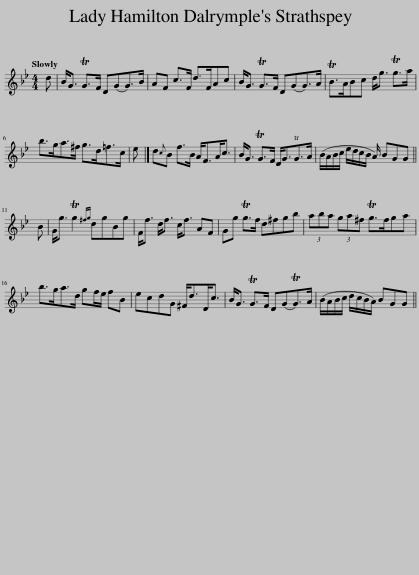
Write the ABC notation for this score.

X:1
L:1/8
Q:1/4=120
M:4/4
I:linebreak $
K:Gmin
V:1 treble
V:1
 d | B<G TG>F D(GG>)B | AF c>F d>FAc | B<G TG>F D(GG>)A | TB>ABc d<g Tg>a |$ %5
 b>ga>^f g>d=f>c | e |] d{c}B f>B A<FA<c | B<G TG>F D<GG>A | (B/A/B/c/ e/d/c/B/ A/) BGG ||$ %10
 B | G<g Tg2{^fg} dgBg | F<f d<f c<f AF | Gg Tg>f d^fgb | (3aba (3ga^f Tg>fga |$ %15
 b>ga>d gf/e/ fB | ecdG ^F<dD<c | B<G TG>F D(GTG>)A | (B/A/B/c/ d/c/B/A/) BGG || %19
